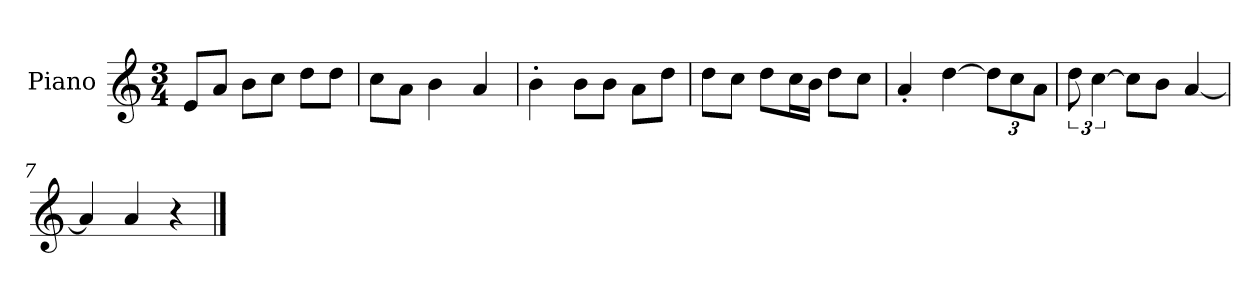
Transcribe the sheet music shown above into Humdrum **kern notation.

**kern
*part1
*staff1
*I"Piano
*I'P-no
*clefG2
*k[]
*M3/4
*MM178
=1
8e/L
8a/J
8b\L
8cc\J
8dd\L
8dd\J
=2
8cc\L
8a\J
4b\
4a/
=3
4b'\
8b\L
8b\J
8a\L
8dd\J
=4
8dd\L
8cc\J
8dd\L
16cc\L
16b\JJ
8dd\L
8cc\J
=5
4a'/
[4dd\
*Xbrackettup
12dd\L]
12cc\
12a\J
=6
*brackettup
12dd\
[6cc\
8cc\L]
8b\J
[4a/
=7
4a/]
4a/
4r
==
*-
